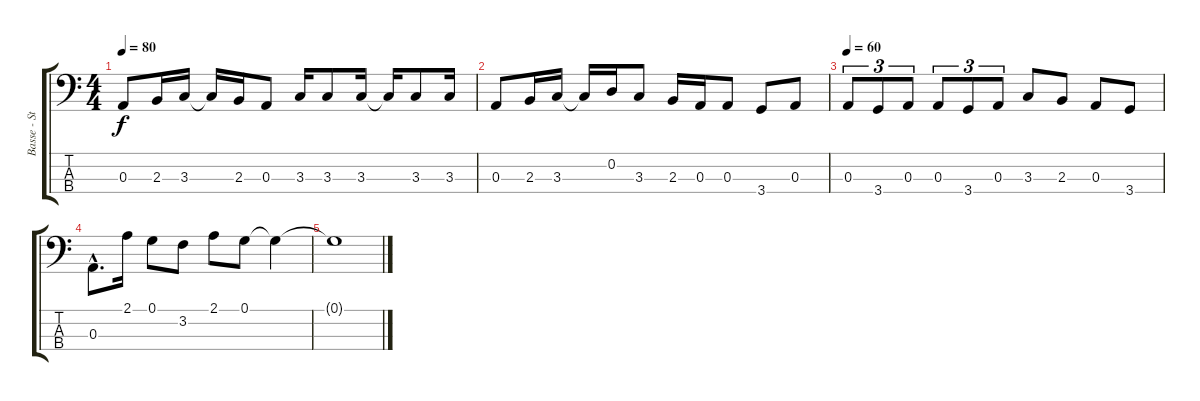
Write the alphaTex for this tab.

\track ("Basse - Stef" "Basse - St") {instrument electricbassfinger}
\staff {score tabs}
\tuning (G2 D2 A1 E1) {hide}
\ts (4 4)
\tempo 80
\clef f4
\ks c
0.3.8{dy f} 2.3.16 3.3.16 3.3{t}.16 2.3.16 0.3.8 3.3.16 3.3.8 3.3.16 3.3{t}.16 3.3.8 3.3.16 |
0.3.8 2.3.16 3.3.16 3.3{t}.16 0.2.16 3.3.8 2.3.16 0.3.16 0.3.8 3.4.8 0.3.8 |
\tempo 60
0.3.8{tu (3 2)} 3.4.8{tu (3 2)} 0.3.8{tu (3 2)} 0.3.8{tu (3 2)} 3.4.8{tu (3 2)} 0.3.8{tu (3 2)} 3.3.8 2.3.8 0.3.8 3.4.8 |
0.3{hac}.8{d} 2.1.16 0.1.8 3.2.8 2.1.8 0.1.8 0.1{t}.4 |
0.1{t}.1
